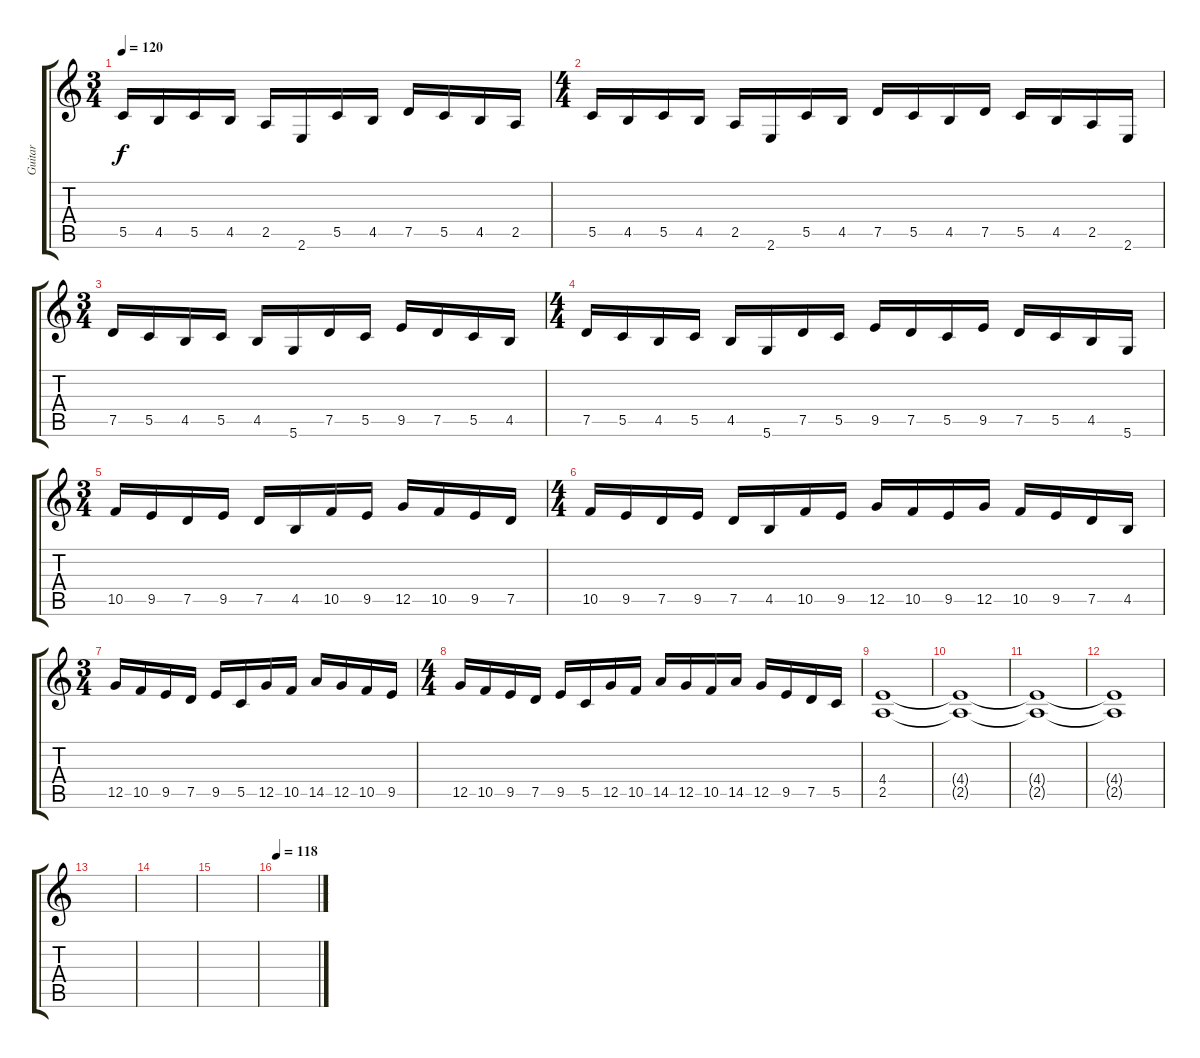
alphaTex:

\track ("Guitar" "Guitar") {instrument overdrivenguitar}
\staff {score tabs}
\tuning (D4 A3 F3 C3 G2 D2) {hide}
\ts (3 4)
\tempo 120
\clef g2
\ks c
5.5.16{dy f} 4.5.16 5.5.16 4.5.16 2.5.16 2.6.16 5.5.16 4.5.16 7.5.16 5.5.16 4.5.16 2.5.16 |
\ts (4 4)
5.5.16 4.5.16 5.5.16 4.5.16 2.5.16 2.6.16 5.5.16 4.5.16 7.5.16 5.5.16 4.5.16 7.5.16 5.5.16 4.5.16 2.5.16 2.6.16 |
\ts (3 4)
7.5.16 5.5.16 4.5.16 5.5.16 4.5.16 5.6.16 7.5.16 5.5.16 9.5.16 7.5.16 5.5.16 4.5.16 |
\ts (4 4)
7.5.16 5.5.16 4.5.16 5.5.16 4.5.16 5.6.16 7.5.16 5.5.16 9.5.16 7.5.16 5.5.16 9.5.16 7.5.16 5.5.16 4.5.16 5.6.16 |
\ts (3 4)
10.5.16 9.5.16 7.5.16 9.5.16 7.5.16 4.5.16 10.5.16 9.5.16 12.5.16 10.5.16 9.5.16 7.5.16 |
\ts (4 4)
10.5.16 9.5.16 7.5.16 9.5.16 7.5.16 4.5.16 10.5.16 9.5.16 12.5.16 10.5.16 9.5.16 12.5.16 10.5.16 9.5.16 7.5.16 4.5.16 |
\ts (3 4)
12.5.16 10.5.16 9.5.16 7.5.16 9.5.16 5.5.16 12.5.16 10.5.16 14.5.16 12.5.16 10.5.16 9.5.16 |
\ts (4 4)
12.5.16 10.5.16 9.5.16 7.5.16 9.5.16 5.5.16 12.5.16 10.5.16 14.5.16 12.5.16 10.5.16 14.5.16 12.5.16 9.5.16 7.5.16 5.5.16 |
(4.4 2.5).1{volume 13 balance 7 instrument overdrivenguitar} |
(4.4{t} 2.5{t}).1 |
(4.4{t} 2.5{t}).1 |
(4.4{t} 2.5{t}).1 |
|
|
|
\tempo 118
